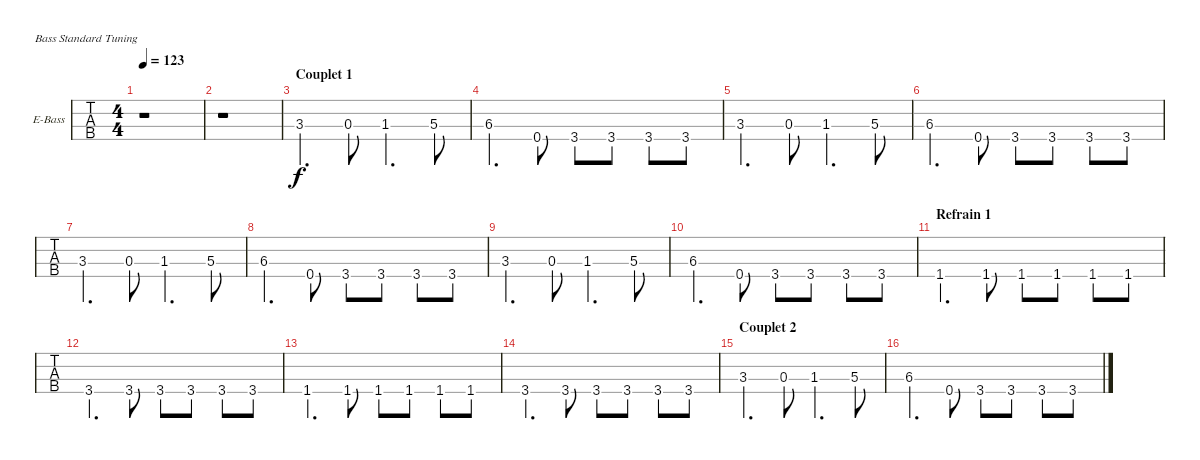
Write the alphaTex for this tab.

\bracketExtendMode groupsimilarinstruments
\firstSystemTrackNameOrientation horizontal
\otherSystemsTrackNameOrientation horizontal
\track ("Basse" "E-Bass") {instrument electricbassfinger}
\staff {tabs}
\tuning (G2 D2 A1 E1)
\ts (4 4)
\tempo 123
\clef f4
\ks c
r.1{dy f instrument electricbassfinger} |
r.1 |
\section ("" "Couplet 1")
3.3.4{d} 0.3.8 1.3.4{d} 5.3.8 |
6.3.4{d} 0.4.8 3.4.8 3.4.8 3.4.8 3.4.8 |
3.3.4{d} 0.3.8 1.3.4{d} 5.3.8 |
6.3.4{d} 0.4.8 3.4.8 3.4.8 3.4.8 3.4.8 |
3.3.4{d} 0.3.8 1.3.4{d} 5.3.8 |
6.3.4{d} 0.4.8 3.4.8 3.4.8 3.4.8 3.4.8 |
3.3.4{d} 0.3.8 1.3.4{d} 5.3.8 |
6.3.4{d} 0.4.8 3.4.8 3.4.8 3.4.8 3.4.8 |
\section ("" "Refrain 1")
1.4.4{d} 1.4.8 1.4.8 1.4.8 1.4.8 1.4.8 |
3.4.4{d} 3.4.8 3.4.8 3.4.8 3.4.8 3.4.8 |
1.4.4{d} 1.4.8 1.4.8 1.4.8 1.4.8 1.4.8 |
3.4.4{d} 3.4.8 3.4.8 3.4.8 3.4.8 3.4.8 |
\section ("" "Couplet 2")
3.3.4{d} 0.3.8 1.3.4{d} 5.3.8 |
6.3.4{d} 0.4.8 3.4.8 3.4.8 3.4.8 3.4.8
